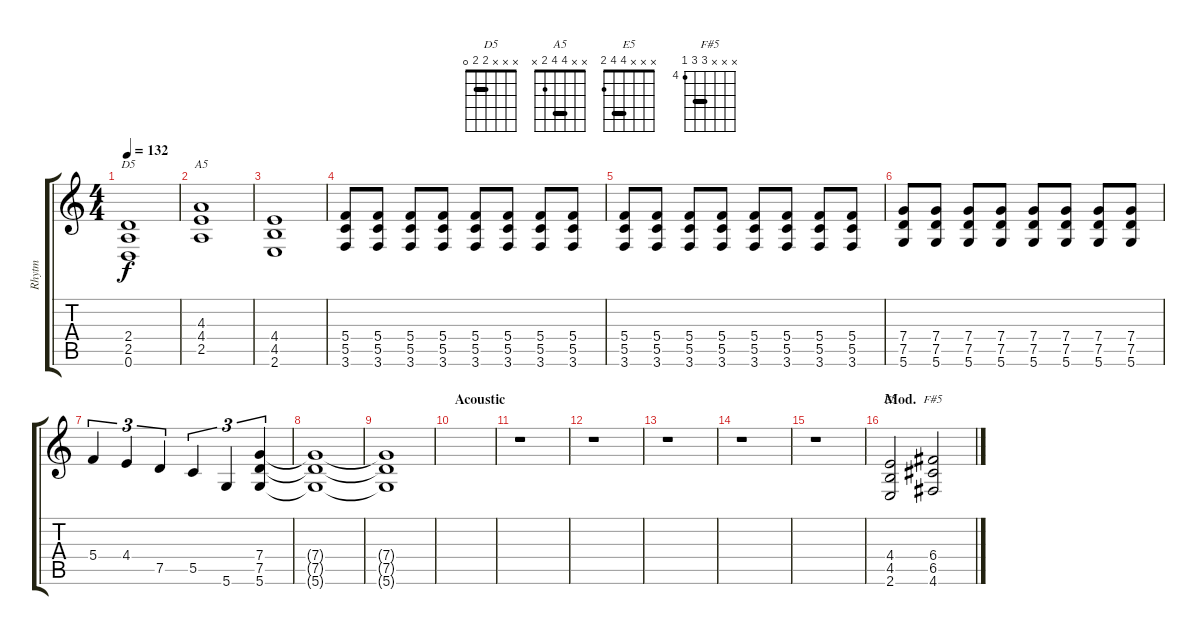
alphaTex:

\track ("Rhytm" "Rhytm") {instrument distortionguitar}
\staff {score tabs}
\tuning (D4 A3 F3 C3 G2 D2) {hide}
\chord ("D5" x x x 2 2 0) {barre 2}
\chord ("A5" x x 4 4 2 x) {barre 4}
\chord ("E5" x x x 4 4 2) {barre 4}
\chord ("F#5" x x x 6 6 4) {firstfret 4 barre 6}
\ts (4 4)
\tempo 132
\clef g2
\ks c
(2.4 2.5 0.6).1{ch "D5" dy f} |
(4.3 4.4 2.5).1{ch "A5"} |
(4.4 4.5 2.6).1 |
(5.4 5.5 3.6).8 (5.4 5.5 3.6).8 (5.4 5.5 3.6).8 (5.4 5.5 3.6).8 (5.4 5.5 3.6).8 (5.4 5.5 3.6).8 (5.4 5.5 3.6).8 (5.4 5.5 3.6).8 |
(5.4 5.5 3.6).8 (5.4 5.5 3.6).8 (5.4 5.5 3.6).8 (5.4 5.5 3.6).8 (5.4 5.5 3.6).8 (5.4 5.5 3.6).8 (5.4 5.5 3.6).8 (5.4 5.5 3.6).8 |
(7.4 7.5 5.6).8 (7.4 7.5 5.6).8 (7.4 7.5 5.6).8 (7.4 7.5 5.6).8 (7.4 7.5 5.6).8 (7.4 7.5 5.6).8 (7.4 7.5 5.6).8 (7.4 7.5 5.6).8 |
5.4.4{tu (3 2)} 4.4.4{tu (3 2)} 7.5.4{tu (3 2)} 5.5.4{tu (3 2)} 5.6.4{tu (3 2)} (7.4 7.5 5.6).4{tu (3 2)} |
(7.4{t} 7.5{t} 5.6{t}).1 |
(7.4{t} 7.5{t} 5.6{t}).1 |
\section ("" "Acoustic")
|
r.1 |
r.1 |
r.1 |
r.1 |
r.1 |
\section ("" "Mod.")
(4.4 4.5 2.6).2{ch "E5"} (6.4 6.5 4.6).2{ch "F#5"}
